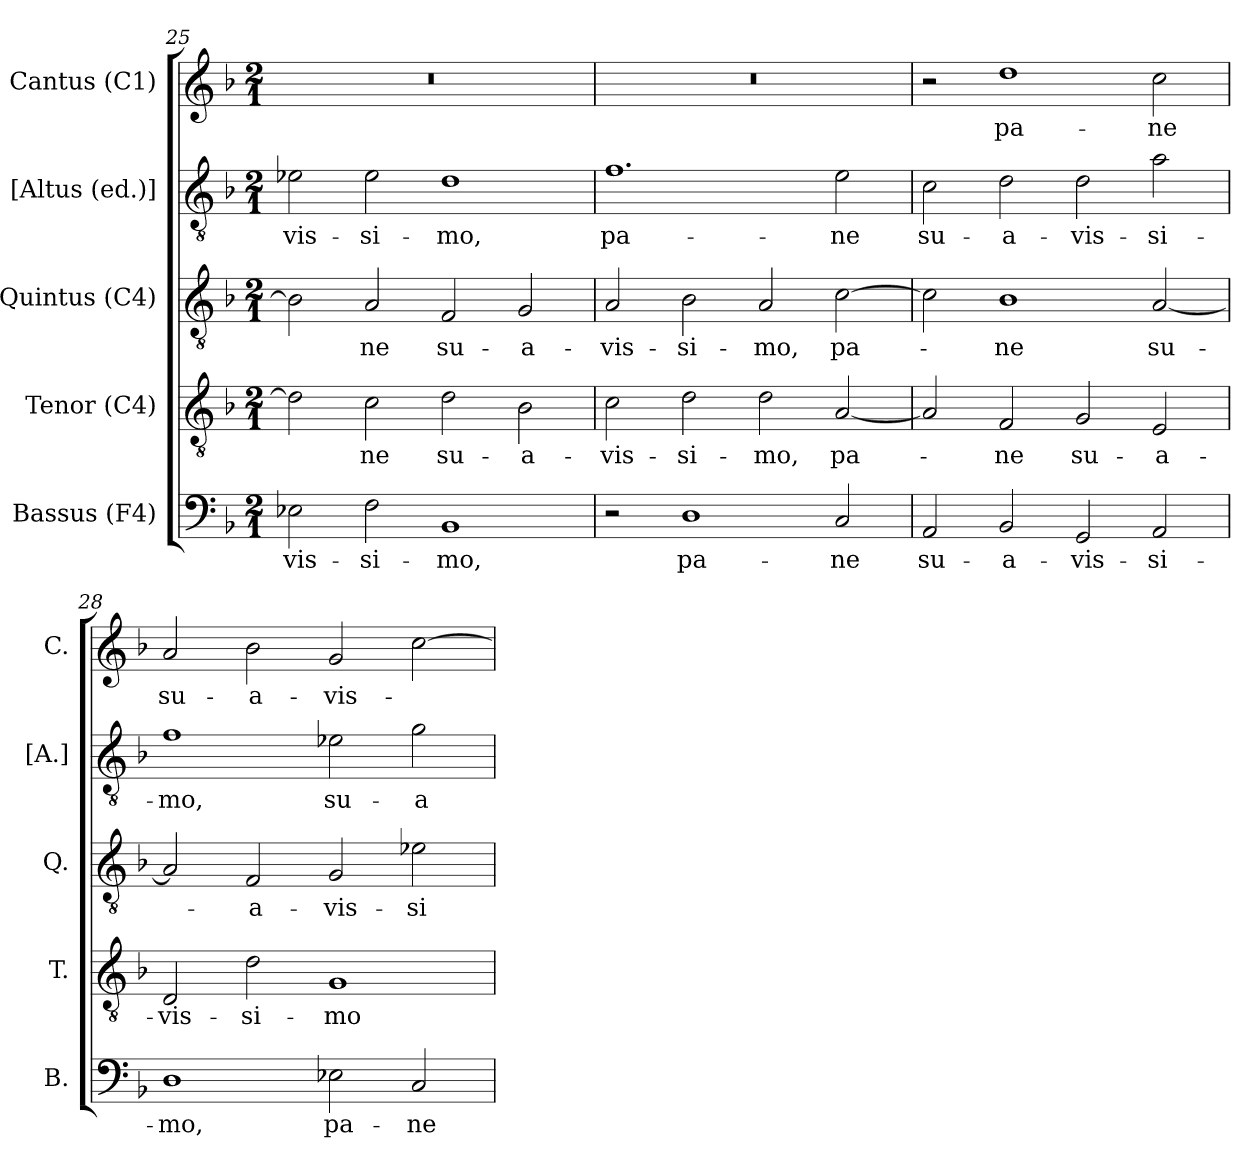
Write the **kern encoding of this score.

**kern	**text	**kern	**text	**kern	**text	**kern	**text	**kern	**text
*part5	*part5	*part4	*part4	*part3	*part3	*part2	*part2	*part1	*part1
*staff5	*staff5	*staff4	*staff4	*staff3	*staff3	*staff2	*staff2	*staff1	*staff1
*I"Bassus (F4)	*	*I"Tenor (C4)	*	*I"Quintus (C4)	*	*I"[Altus (ed.)]	*	*I"Cantus (C1)	*
*I'B.	*	*I'T.	*	*I'Q.	*	*I'[A.]	*	*I'C.	*
!!LO:PB:g=z
*clefF4	*	*clefGv2	*	*clefGv2	*	*clefGv2	*	*clefG2	*
*	*	*ITrd7c12	*	*ITrd7c12	*	*ITrd7c12	*	*	*
*k[b-]	*	*k[b-]	*	*k[b-]	*	*k[b-]	*	*k[b-]	*
*F:	*	*F:	*	*F:	*	*F:	*	*F:	*
*M2/1	*	*M2/1	*	*M2/1	*	*M2/1	*	*M2/1	*
=25	=25	=25	=25	=25	=25	=25	=25	=25	=25
!	!LO:LY:b:color=#000000	!	!	!	!	!	!	!	!
!	!	!	!	!	!	!	!LO:LY:b:color=#000000	!LO:N:vis=1	!
2E-Xi\	-vis-	2Di\]	.	2BB-i\]	.	2E-Xi\	-vis-	0r	.
!	!LO:LY:b:color=#000000	!	!	!	!	!	!	!	!
!	!	!	!LO:LY:b:color=#000000	!	!	!	!	!	!
!	!	!	!	!	!LO:LY:b:color=#000000	!	!	!	!
!	!	!	!	!	!	!	!LO:LY:b:color=#000000	!	!
2Fi\	-si-	2Ci\	-ne	2AAi/	-ne	2E-i\	-si-	.	.
!	!LO:LY:b:color=#000000	!	!	!	!	!	!	!	!
!	!	!	!LO:LY:b:color=#000000	!	!	!	!	!	!
!	!	!	!	!	!LO:LY:b:color=#000000	!	!	!	!
!	!	!	!	!	!	!	!LO:LY:b:color=#000000	!	!
1BB-i	-mo,	2Di\	su-	2FFi/	su-	1Di	-mo,	.	.
!	!	!	!LO:LY:b:color=#000000	!	!	!	!	!	!
!	!	!	!	!	!LO:LY:b:color=#000000	!	!	!	!
.	.	2BB-i\	-a-	2GGi/	-a-	.	.	.	.
=26	=26	=26	=26	=26	=26	=26	=26	=26	=26
!	!	!	!LO:LY:b:color=#000000	!	!	!	!	!	!
!	!	!	!	!	!LO:LY:b:color=#000000	!	!	!	!
!	!	!	!	!	!	!	!LO:LY:b:color=#000000	!LO:N:vis=1	!
2r	.	2Ci\	-vis-	2AAi/	-vis-	1.Fi	pa-	0r	.
!	!LO:LY:b:color=#000000	!	!	!	!	!	!	!	!
!	!	!	!LO:LY:b:color=#000000	!	!	!	!	!	!
!	!	!	!	!	!LO:LY:b:color=#000000	!	!	!	!
1Di	pa-	2Di\	-si-	2BB-i\	-si-	.	.	.	.
!	!	!	!LO:LY:b:color=#000000	!	!	!	!	!	!
!	!	!	!	!	!LO:LY:b:color=#000000	!	!	!	!
.	.	2Di\	-mo,	2AAi/	-mo,	.	.	.	.
!	!LO:LY:b:color=#000000	!	!	!	!	!	!	!	!
!	!	!	!LO:LY:b:color=#000000	!	!	!	!	!	!
!	!	!	!	!	!LO:LY:b:color=#000000	!	!	!	!
!	!	!	!	!	!	!	!LO:LY:b:color=#000000	!	!
2Ci/	-ne	[2AAi/	pa-	[2Ci\	pa-	2Ei\	-ne	.	.
=27	=27	=27	=27	=27	=27	=27	=27	=27	=27
!	!LO:LY:b:color=#000000	!	!	!	!	!	!	!	!
!	!	!	!	!	!	!	!LO:LY:b:color=#000000	!	!
2AAi/	su-	2AAi/]	.	2Ci\]	.	2Ci\	su-	2r	.
!	!LO:LY:b:color=#000000	!	!	!	!	!	!	!	!
!	!	!	!LO:LY:b:color=#000000	!	!	!	!	!	!
!	!	!	!	!	!LO:LY:b:color=#000000	!	!	!	!
!	!	!	!	!	!	!	!LO:LY:b:color=#000000	!	!
!	!	!	!	!	!	!	!	!	!LO:LY:b:color=#000000
2BB-i/	-a-	2FFi/	-ne	1BB-i	-ne	2Di\	-a-	1ddi	pa-
!	!LO:LY:b:color=#000000	!	!	!	!	!	!	!	!
!	!	!	!LO:LY:b:color=#000000	!	!	!	!	!	!
!	!	!	!	!	!	!	!LO:LY:b:color=#000000	!	!
2GGi/	-vis-	2GGi/	su-	.	.	2Di\	-vis-	.	.
!	!LO:LY:b:color=#000000	!	!	!	!	!	!	!	!
!	!	!	!LO:LY:b:color=#000000	!	!	!	!	!	!
!	!	!	!	!	!LO:LY:b:color=#000000	!	!	!	!
!	!	!	!	!	!	!	!LO:LY:b:color=#000000	!	!
!	!	!	!	!	!	!	!	!	!LO:LY:b:color=#000000
2AAi/	-si-	2EEi/	-a-	[2AAi/	su-	2Ai\	-si-	2cci\	-ne
=28	=28	=28	=28	=28	=28	=28	=28	=28	=28
!	!LO:LY:b:color=#000000	!	!	!	!	!	!	!	!
!	!	!	!LO:LY:b:color=#000000	!	!	!	!	!	!
!	!	!	!	!	!	!	!LO:LY:b:color=#000000	!	!
!	!	!	!	!	!	!	!	!	!LO:LY:b:color=#000000
1Di	-mo,	2DDi/	-vis-	2AAi/]	.	1Fi	-mo,	2ai/	su-
!	!	!	!LO:LY:b:color=#000000	!	!	!	!	!	!
!	!	!	!	!	!LO:LY:b:color=#000000	!	!	!	!
!	!	!	!	!	!	!	!	!	!LO:LY:b:color=#000000
.	.	2Di\	-si-	2FFi/	-a-	.	.	2b-i\	-a-
!	!LO:LY:b:color=#000000	!	!	!	!	!	!	!	!
!	!	!	!LO:LY:b:color=#000000	!	!	!	!	!	!
!	!	!	!	!	!LO:LY:b:color=#000000	!	!	!	!
!	!	!	!	!	!	!	!LO:LY:b:color=#000000	!	!
!	!	!	!	!	!	!	!	!	!LO:LY:b:color=#000000
2E-Xi\	pa-	1GGi	-mo	2GGi/	-vis-	2E-Xi\	su-	2gi/	-vis-
!	!LO:LY:b:color=#000000	!	!	!	!	!	!	!	!
!	!	!	!	!	!LO:LY:b:color=#000000	!	!	!	!
!	!	!	!	!	!	!	!LO:LY:b:color=#000000	!	!
2Ci/	-ne	.	.	2E-Xi\	-si-	2Gi\	-a-	[2cci\	.
=	=	=	=	=	=	=	=	=	=
*-	*-	*-	*-	*-	*-	*-	*-	*-	*-
